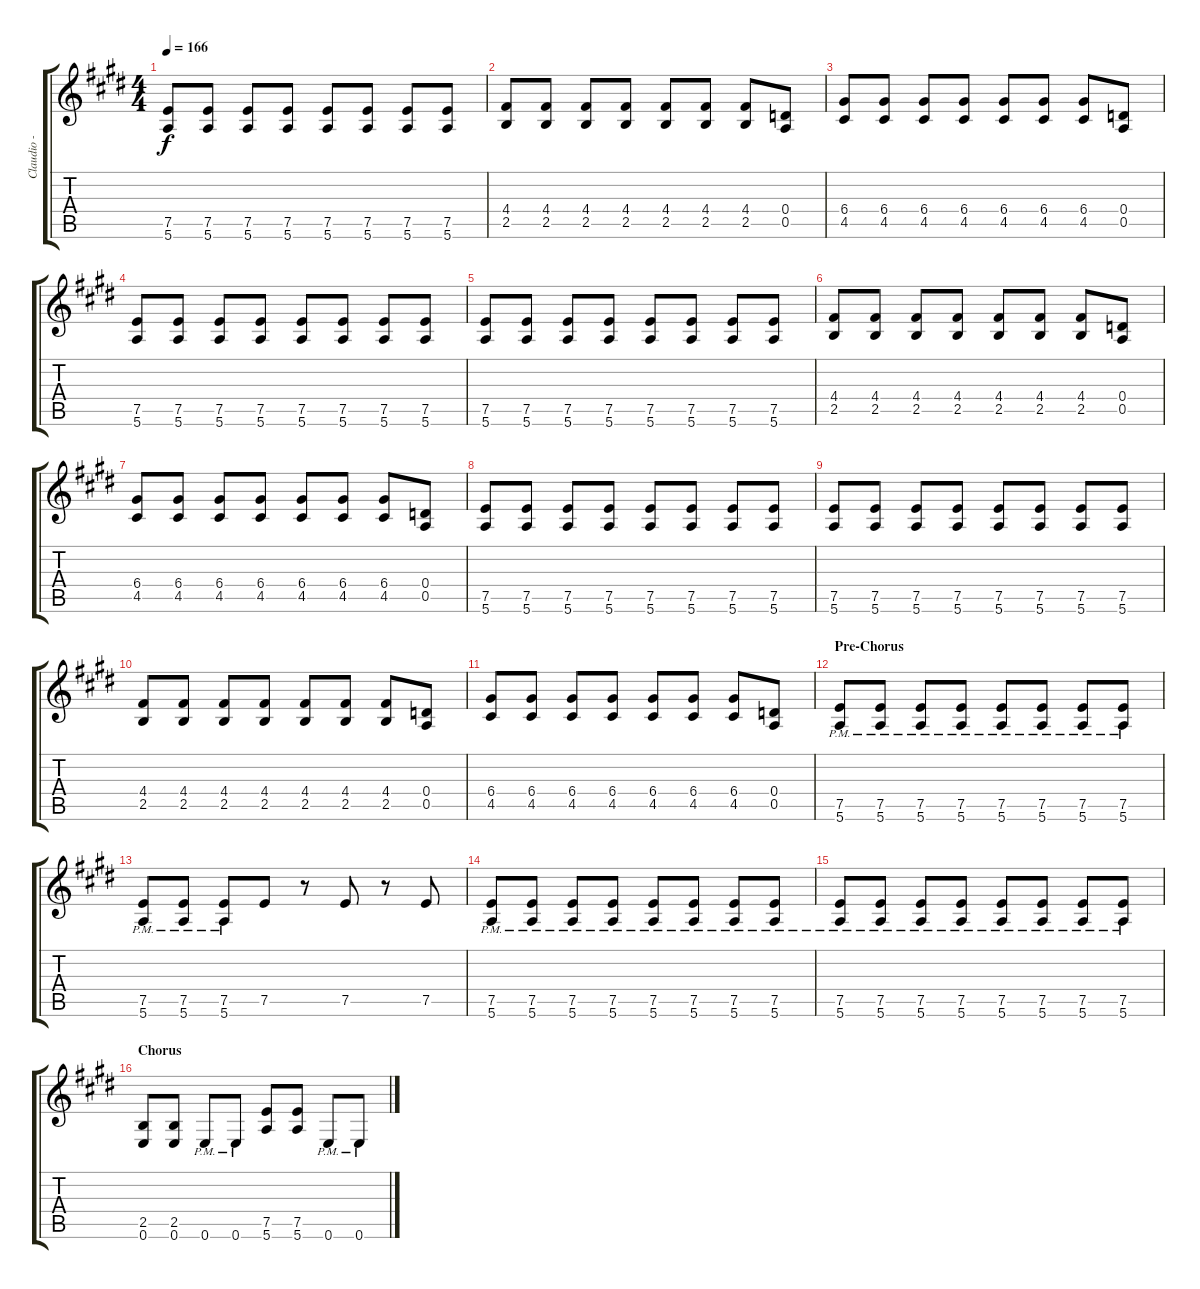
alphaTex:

\track ("Claudio - Rhythm" "Claudio - ") {instrument distortionguitar}
\staff {score tabs}
\tuning (E4 B3 G3 D3 A2 E2) {hide}
\ts (4 4)
\tempo 166
\clef g2
\ks e
(7.5 5.6).8{dy f} (7.5 5.6).8 (7.5 5.6).8 (7.5 5.6).8 (7.5 5.6).8 (7.5 5.6).8 (7.5 5.6).8 (7.5 5.6).8 |
(4.4 2.5).8 (4.4 2.5).8 (4.4 2.5).8 (4.4 2.5).8 (4.4 2.5).8 (4.4 2.5).8 (4.4 2.5).8 (0.4 0.5).8 |
(6.4 4.5).8 (6.4 4.5).8 (6.4 4.5).8 (6.4 4.5).8 (6.4 4.5).8 (6.4 4.5).8 (6.4 4.5).8 (0.4 0.5).8 |
(7.5 5.6).8 (7.5 5.6).8 (7.5 5.6).8 (7.5 5.6).8 (7.5 5.6).8 (7.5 5.6).8 (7.5 5.6).8 (7.5 5.6).8 |
(7.5 5.6).8 (7.5 5.6).8 (7.5 5.6).8 (7.5 5.6).8 (7.5 5.6).8 (7.5 5.6).8 (7.5 5.6).8 (7.5 5.6).8 |
(4.4 2.5).8 (4.4 2.5).8 (4.4 2.5).8 (4.4 2.5).8 (4.4 2.5).8 (4.4 2.5).8 (4.4 2.5).8 (0.4 0.5).8 |
(6.4 4.5).8 (6.4 4.5).8 (6.4 4.5).8 (6.4 4.5).8 (6.4 4.5).8 (6.4 4.5).8 (6.4 4.5).8 (0.4 0.5).8 |
(7.5 5.6).8 (7.5 5.6).8 (7.5 5.6).8 (7.5 5.6).8 (7.5 5.6).8 (7.5 5.6).8 (7.5 5.6).8 (7.5 5.6).8 |
(7.5 5.6).8 (7.5 5.6).8 (7.5 5.6).8 (7.5 5.6).8 (7.5 5.6).8 (7.5 5.6).8 (7.5 5.6).8 (7.5 5.6).8 |
(4.4 2.5).8 (4.4 2.5).8 (4.4 2.5).8 (4.4 2.5).8 (4.4 2.5).8 (4.4 2.5).8 (4.4 2.5).8 (0.4 0.5).8 |
(6.4 4.5).8 (6.4 4.5).8 (6.4 4.5).8 (6.4 4.5).8 (6.4 4.5).8 (6.4 4.5).8 (6.4 4.5).8 (0.4 0.5).8 |
\section ("" "Pre-Chorus")
(7.5 5.6{pm}).8 (7.5 5.6{pm}).8 (7.5 5.6{pm}).8 (7.5 5.6{pm}).8 (7.5 5.6{pm}).8 (7.5 5.6{pm}).8 (7.5 5.6{pm}).8 (7.5 5.6{pm}).8 |
(7.5 5.6{pm}).8 (7.5 5.6{pm}).8 (7.5 5.6{pm}).8 7.5.8 r.8 7.5.8 r.8 7.5.8 |
(7.5 5.6{pm}).8 (7.5 5.6{pm}).8 (7.5 5.6{pm}).8 (7.5 5.6{pm}).8 (7.5 5.6{pm}).8 (7.5 5.6{pm}).8 (7.5 5.6{pm}).8 (7.5 5.6{pm}).8 |
(7.5 5.6{pm}).8 (7.5 5.6{pm}).8 (7.5 5.6{pm}).8 (7.5 5.6{pm}).8 (7.5 5.6{pm}).8 (7.5 5.6{pm}).8 (7.5 5.6{pm}).8 (7.5 5.6{pm}).8 |
\section ("" "Chorus")
(2.5 0.6).8 (2.5 0.6).8 0.6{pm}.8 0.6{pm}.8 (7.5 5.6).8 (7.5 5.6).8 0.6{pm}.8 0.6{pm}.8
